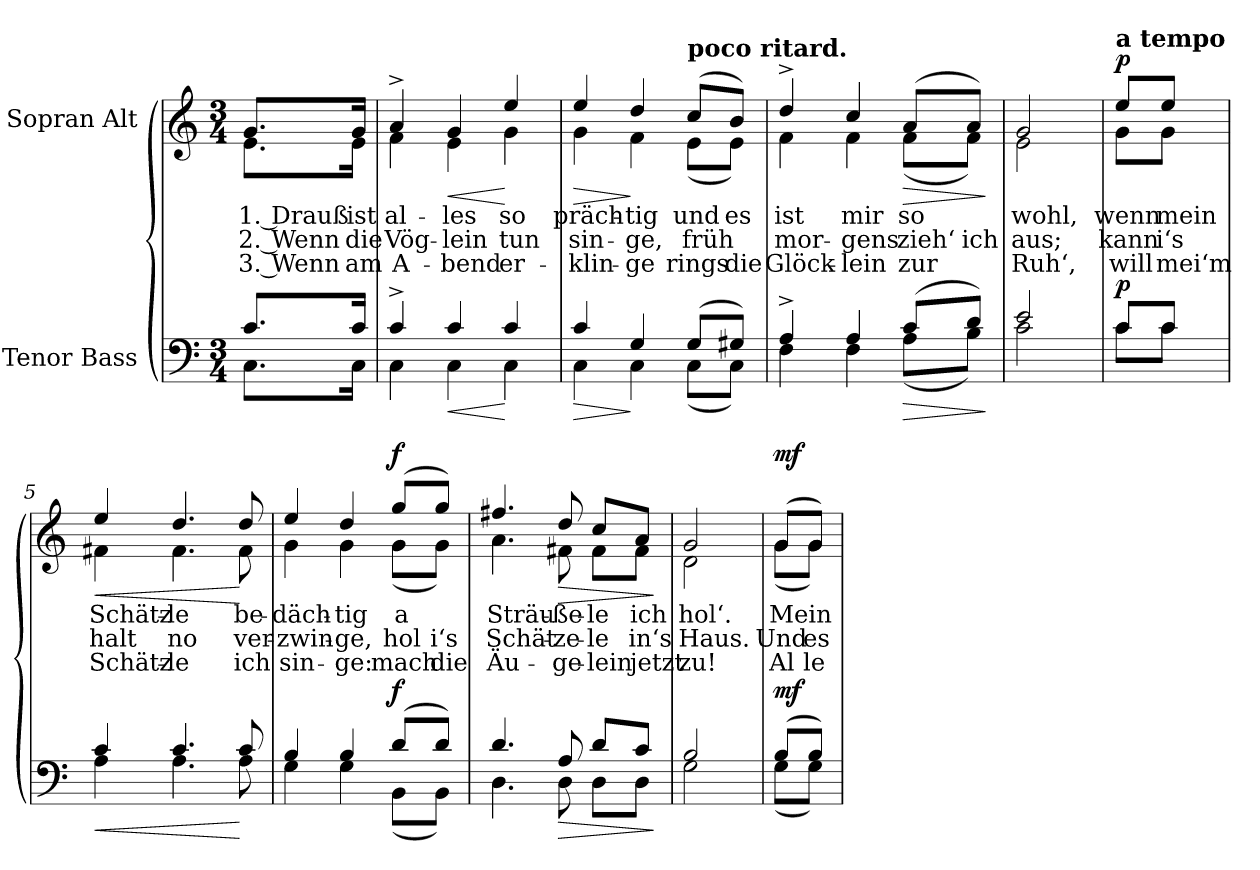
**kern	**dynam	**kern	**text	**text	**text	**dynam
*part2	*part2	*part1	*part1	*part1	*part1	*part1
*staff2	*staff2	*staff1	*staff1	*staff1	*staff1	*staff1
*I"Tenor Bass	*	*I"Sopran Alt	*	*	*	*
*clefF4	*	*clefG2	*	*	*	*
*k[]	*	*k[]	*	*	*	*
*M3/4	*	*M3/4	*	*	*	*
=	=	=	=	=	=	=
*^	*	*	*	*	*	*
!	!	!	!LO:TX:a:B:t=Frisch und heiter	!	!	!	!
!	!	!	!	!LO:LY:b	!LO:LY:b	!LO:LY:b	!
*	*	*	*^	*	*	*	*
8.c/L	8.C\L	.	8.g/L	8.e\L	1. Drauß	2. Wenn	3. Wenn	.
!	!	!	!	!	!LO:LY:b	!LO:LY:b	!LO:LY:b	!
16c/Jk	16C\Jk	.	16g/Jk	16e\Jk	ist	die	am	.
=1	=1	=1	=1	=1	=1	=1	=1	=1
!	!	!	!	!	!LO:LY:b	!LO:LY:b	!LO:LY:b	!
4c^/	4C\	.	4a^/	4f\	al-	Vög-	A-	.
!	!	!LO:HP:b	!	!	!LO:LY:b	!LO:LY:b	!LO:LY:b	!LO:HP:b
4c/	4C\	<	4g/	4e\	-les	-lein	-bend	<
!	!	!	!	!	!LO:LY:b	!LO:LY:b	!LO:LY:b	!
4c/	4C\	[	4ee/	4g\	so	tun	er-	[
=2	=2	=2	=2	=2	=2	=2	=2	=2
!	!	!LO:HP:b	!	!	!LO:LY:b	!LO:LY:b	!LO:LY:b	!LO:HP:b
4c/	4C\	>	4ee/	4g\	präch-	sin-	-klin-	>
!	!	!	!	!	!LO:LY:b	!LO:LY:b	!LO:LY:b	!
4G/	4C\	]	4dd/	4f\	-tig	-ge,	-ge	]
!	!	!	!LO:TX:a:B:t=poco ritard.	!	!	!	!	!
!	!	!	!	!	!LO:LY:b	!LO:LY:b	!LO:LY:b	!
(8G/L	(8C\L	.	(8cc/L	(8e\L	und	früh	rings	.
!	!	!	!	!	!LO:LY:b	!	!LO:LY:b	!
8G#X/J)	8C\J)	.	8b/J)	8e\J)	es	.	die	.
=3	=3	=3	=3	=3	=3	=3	=3	=3
!	!	!	!	!	!LO:LY:b	!LO:LY:b	!LO:LY:b	!
4A^/	4F\	.	4dd^/	4f\	ist	mor-	Glöck-	.
!	!	!	!	!	!LO:LY:b	!LO:LY:b	!LO:LY:b	!
4A/	4F\	.	4cc/	4f\	mir	-gens	-lein	.
!	!	!LO:HP:b	!	!	!LO:LY:b	!LO:LY:b	!LO:LY:b	!LO:HP:b
(8c/L	(8A\L	>	(8a/L	(8f\L	so	zieh‘	zur	>
!	!	!	!	!	!	!LO:LY:b	!	!
8d/J)	8B\J)	.	8a/J)	8f\J)	.	ich	.	.
*v	*v	*	*	*	*	*	*	*
*	*	*v	*v	*	*	*	*
.	]	.	.	.	.	]
=4	=4	=4	=4	=4	=4	=4
*^	*	*	*	*	*	*
!	!	!	!	!LO:LY:b	!LO:LY:b	!LO:LY:b	!
*	*	*	*^	*	*	*	*
2e/	2c\	.	2g/	2e\	wohl,	aus;	Ruh‘,	.
!!LO:LB:g=z	!!
=4X1	=4X1	=4X1	=4X1	=4X1	=4X1	=4X1	=4X1	=4X1
!	!	!	!LO:TX:a:B:t=a tempo	!	!	!	!	!
!	!	!LO:DY:a	!	!	!LO:LY:b	!LO:LY:b	!LO:LY:b	!LO:DY:a
8c/L	8c\L	p	8ee/L	8g\L	wenn	kann	will	p
!	!	!	!	!	!LO:LY:b	!LO:LY:b	!LO:LY:b	!
8c/J	8c\J	.	8ee/J	8g\J	mein	i‘s	mei‘m	.
=5	=5	=5	=5	=5	=5	=5	=5	=5
!	!	!LO:HP:b	!	!	!LO:LY:b	!LO:LY:b	!LO:LY:b	!LO:HP:b
4c/	4A\	<	4ee/	4f#X\	Schätz-	halt	Schätz-	<
!	!	!	!	!	!LO:LY:b	!LO:LY:b	!LO:LY:b	!
4.c/	4.A\	.	4.dd/	4.f#\	-le	no	-le	.
!	!	!	!	!	!LO:LY:b	!LO:LY:b	!LO:LY:b	!
8c/	8A\	[	8dd/	8f#\	be-	ver-	ich	[
=6	=6	=6	=6	=6	=6	=6	=6	=6
!	!	!	!	!	!LO:LY:b	!LO:LY:b	!LO:LY:b	!
4B/	4G\	.	4ee/	4g\	-däch-	-zwin-	sin-	.
!	!	!	!	!	!LO:LY:b	!LO:LY:b	!LO:LY:b	!
4B/	4G\	.	4dd/	4g\	-tig	-ge,	-ge:	.
!	!	!LO:DY:a	!	!	!LO:LY:b	!LO:LY:b	!LO:LY:b	!LO:DY:a
(8d/L	(8BB\L	f	(8gg/L	(8g\L	a	hol	mach	f
!	!	!	!	!	!	!LO:LY:b	!LO:LY:b	!
8d/J)	8BB\J)	.	8gg/J)	8g\J)	.	i‘s	die	.
=7	=7	=7	=7	=7	=7	=7	=7	=7
!	!	!	!	!	!LO:LY:b	!LO:LY:b	!LO:LY:b	!
4.d/	4.D\	.	4.ff#X/	4.a\	Sträu-	Schät-	Äu-	.
!	!	!LO:HP:b	!	!	!LO:LY:b	!LO:LY:b	!LO:LY:b	!LO:HP:b
8A/	8D\	>	8dd/	8f#X\	-ße-	-ze-	-ge-	>
!	!	!	!	!	!LO:LY:b	!LO:LY:b	!LO:LY:b	!
8d/L	8D\L	.	8cc/L	8f#\L	-le	-le	-lein	.
!	!	!	!	!	!LO:LY:b	!LO:LY:b	!LO:LY:b	!
8c/J	8D\J	.	8a/J	8f#\J	ich	in‘s	jetzt	.
*v	*v	*	*	*	*	*	*	*
*	*	*v	*v	*	*	*	*
.	]	.	.	.	.	]
=8	=8	=8	=8	=8	=8	=8
*^	*	*	*	*	*	*
!	!	!	!	!LO:LY:b	!LO:LY:b	!LO:LY:b	!
*	*	*	*^	*	*	*	*
2B/	2G\	.	2g/	2d\	hol‘.	Haus.	zu!	.
!!LO:LB:g=z	!!
=8X2	=8X2	=8X2	=8X2	=8X2	=8X2	=8X2	=8X2	=8X2
!	!	!LO:DY:a	!	!	!LO:LY:b	!LO:LY:b	!LO:LY:b	!LO:DY:a
(8B/L	(8G\L	mf	(8g/L	(8g\L	Mein	Und	Al	mf
!	!	!	!	!	!	!LO:LY:b	!LO:LY:b	!
8B/J)	8G\J)	.	8g/J)	8g\J)	.	es	-le	.
*v	*v	*	*	*	*	*	*	*
*	*	*v	*v	*	*	*	*
=	=	=	=	=	=	=
*-	*-	*-	*-	*-	*-	*-
